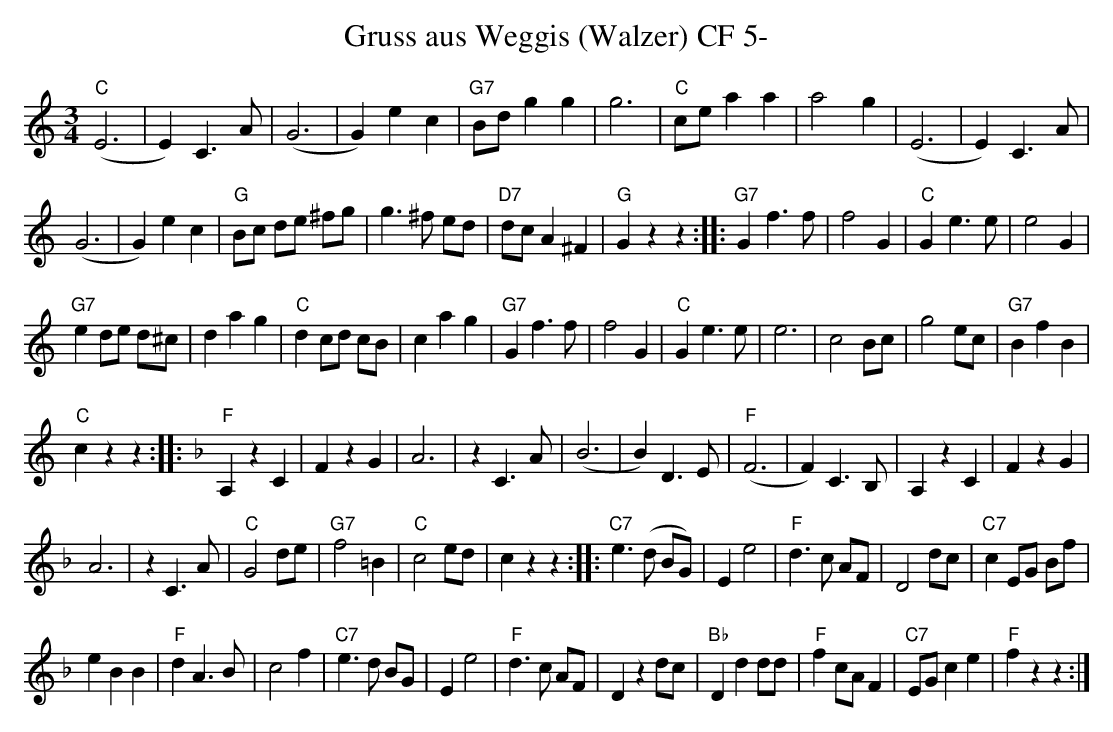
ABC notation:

X:1
T:Gruss aus Weggis (Walzer) CF 5-
M:3/4
L:1/4
K:Cmaj
"C"(E3 | E) C>A | (G3 | G) ec | "G7"B/2d/2 gg | g3 | "C"c/2e/2 aa | a2g | (E3 | E) C>A |
(G3 | G) ec | "G"B/2c/2 d/2e/2 ^f/2g/2 | g>^f e/2d/2 | "D7"d/2c/2 A^F | "G"Gzz :: "G7"Gf>f | f2G | "C"Ge>e | e2G |
"G7"e d/2e/2 d/2^c/2 | dag | "C"d c/2d/2 c/2B/2 | cag | "G7"Gf>f | f2G | "C"Ge>e | e3 | c2 B/2c/2 | g2 e/2c/2 | "G7"BfB |
"C"czz :: [K:Fmaj] "F"A,zC | FzG | A3 | zC>A | (B3 | B) D>E | "F"(F3 | F) C>B, | A,zC | FzG |
A3 | zC>A | "C"G2 d/2e/2 | "G7"f2=B | "C"c2 e/2d/2 | czz :: "C7"e>(d B/2G/2) | Ee2 | "F"d>c A/2F/2 | D2 d/2c/2 | "C7"c E/2G/2 B/2f/2 |
eBB | "F"dA>B | c2f | "C7"e>d B/2G/2 | Ee2 | "F"d>c A/2F/2 | Dzd/2c/2 | "Bb"Dd d/2d/2 | "F"f c/2A/2 F | "C7"E/2G/2 ce | "F"fzz :|
